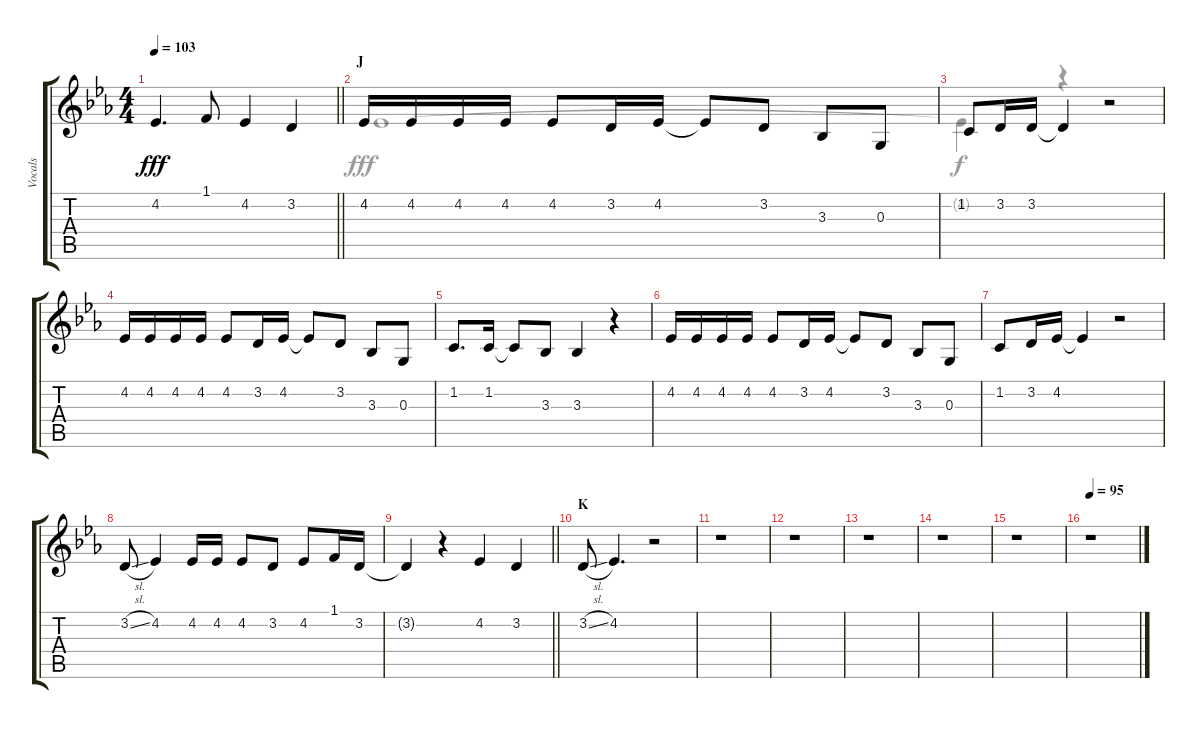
\track ("Vocals" "Vocals") {instrument voiceoohs}
\staff {score tabs}
\tuning (E4 B3 G3 D3 A2 E2) {hide}
\voice
\ts (4 4)
\tempo 103
\clef g2
\barLineRight lightlight
\ks eb
4.2.4{d dy fff} 1.1.8 4.2.4 3.2.4 |
\section ("" "J")
4.2.16 4.2.16 4.2.16 4.2.16 4.2.8 3.2.16 4.2.16 4.2{t}.8 3.2.8 3.3.8 0.3.8 |
1.2.8 3.2.16 3.2.16 3.2{t}.4 r.2 |
4.2.16 4.2.16 4.2.16 4.2.16 4.2.8 3.2.16 4.2.16 4.2{t}.8 3.2.8 3.3.8 0.3.8 |
1.2.8{d} 1.2.16 1.2{t}.8 3.3.8 3.3.4 r.4 |
4.2.16 4.2.16 4.2.16 4.2.16 4.2.8 3.2.16 4.2.16 4.2{t}.8 3.2.8 3.3.8 0.3.8 |
1.2.8 3.2.16 4.2.16 4.2{t}.4 r.2 |
3.2{sl}.8 4.2.4 4.2.16 4.2.16 4.2.8 3.2.8 4.2.8 1.1.16 3.2.16 |
\barLineRight lightlight
3.2{t}.4 r.4 4.2.4 3.2.4 |
\section ("" "K")
3.2{sl}.8 4.2.4{d} r.2 |
r.1 |
r.1 |
r.1 |
r.1 |
r.1 |
\tempo 95
r.1
\voice
\clef g2
\ottava regular
\simile none
\barLineRight lightlight
\ks eb
|
4.2.1 |
4.2{t}.4{dy f} r.4 r.2 |
|
|
|
|
|
\barLineRight lightlight
|
|
|
|
|
|
|
